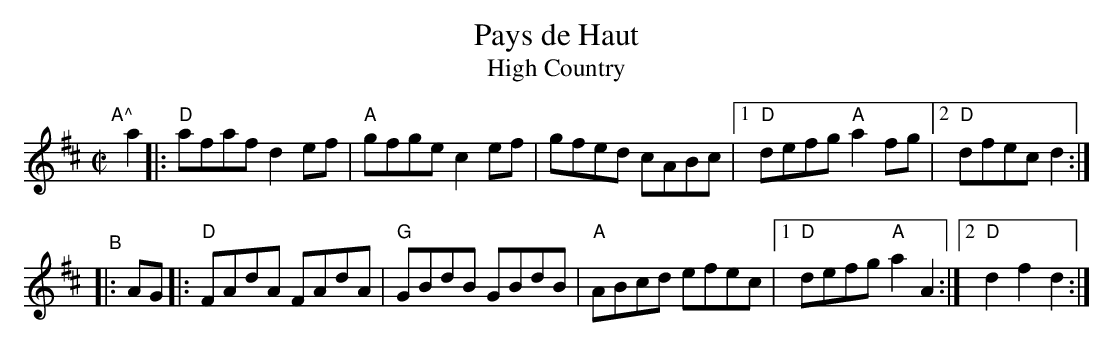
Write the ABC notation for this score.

X:1
T: Pays de Haut
T: High Country
M: C|
L: 1/8
K: D
"A^"[|] a2 |:\
"D"afaf d2ef | "A"gfge c2ef | gfed cABc |[1 "D"defg "A"a2fg |[2 "D"dfec d2 :|
"^B"|: AG |:\
"D"FAdA FAdA | "G"GBdB GBdB | "A"ABcd efec |[1 "D"defg "A"a2A2 :|[2 "D"d2f2 d2 :|
